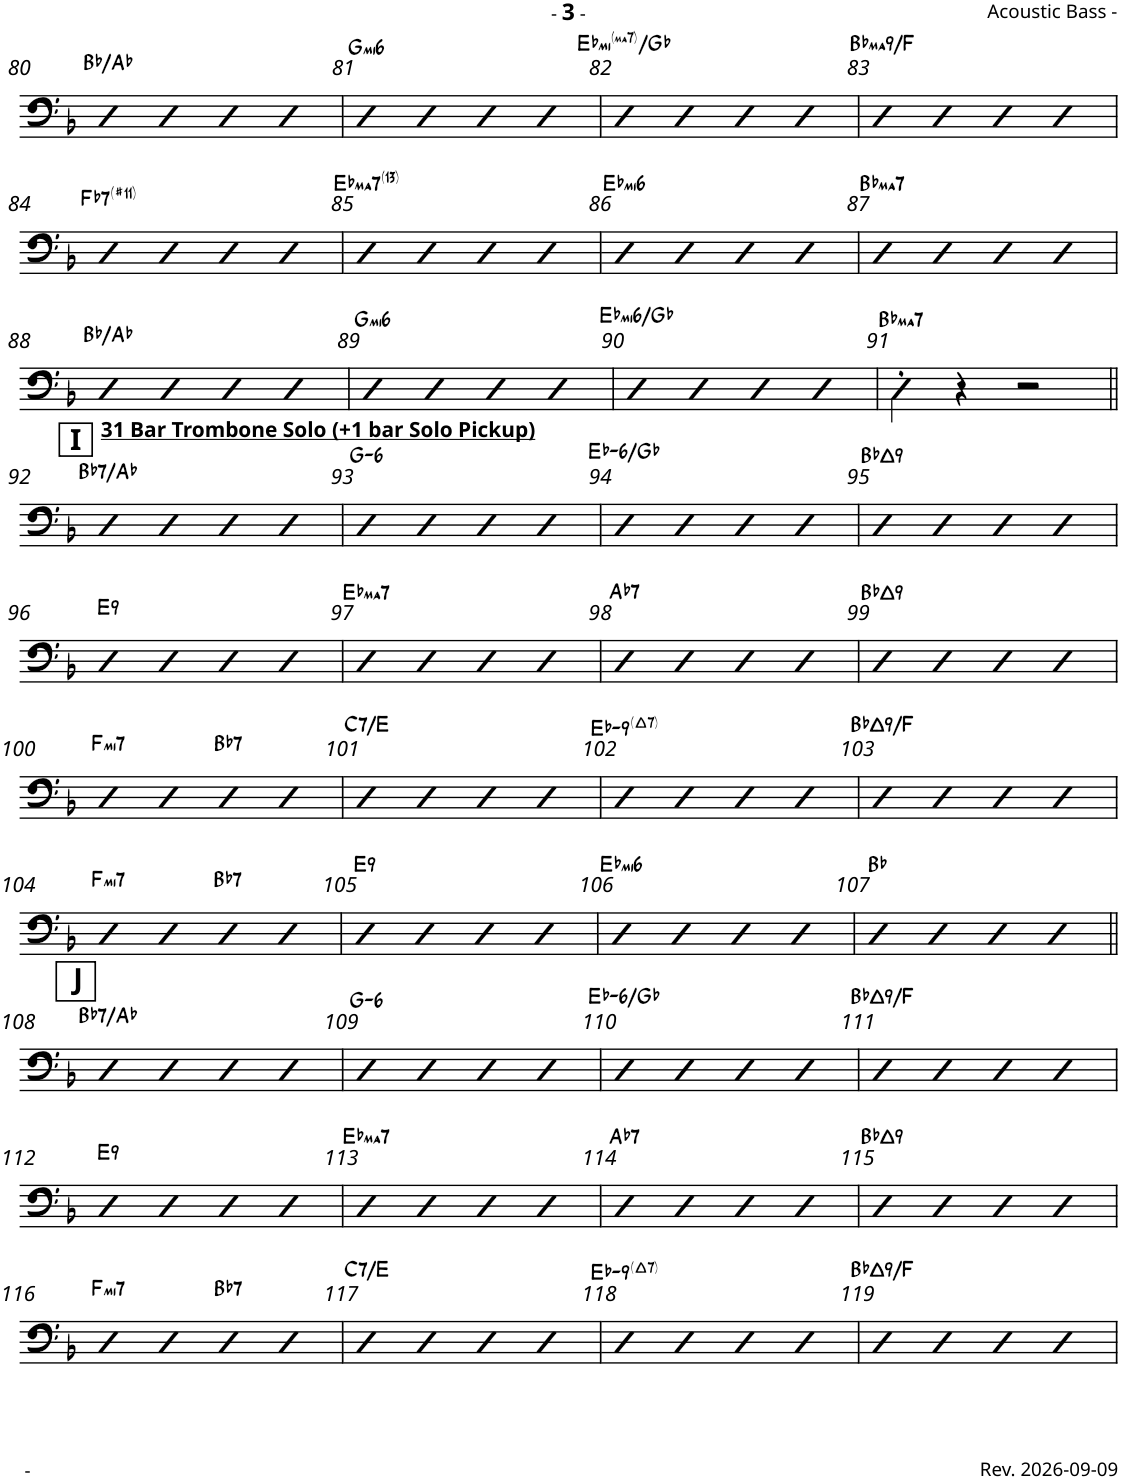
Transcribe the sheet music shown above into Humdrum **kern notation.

**kern	**harte
*part1	*part1
*staff1	*
*I"Acoustic Bass	*
*I'Bass	*
!!LO:PB:g=z
*clefF4	*
*Trd7c12	*
*k[b-]	*
*M4/4	*
=80	=80
4bb-	Bb:maj/b7
4bb-	.
4bb-	.
4bb-	.
=81	=81
!	!LO:H:kt=mi6
4bb-	G:min6
4bb-	.
4bb-	.
4bb-	.
=82	=82
!	!LO:H:kt=mima7
4bb-	Eb:minmaj7/b3
4bb-	.
4bb-	.
4bb-	.
=83	=83
!	!LO:H:kt=ma9
4bb-	Bb:maj9/5
4bb-	.
4bb-	.
4bb-	.
!!LO:LB:g=z
=84	=84
!	!LO:H:kt=7
4bb-	Fb:7(#11)
4bb-	.
4bb-	.
4bb-	.
=85	=85
!	!LO:H:kt=ma7
4bb-	Eb:maj7(13)
4bb-	.
4bb-	.
4bb-	.
=86	=86
!	!LO:H:kt=mi6
4bb-	Eb:min6
4bb-	.
4bb-	.
4bb-	.
=87	=87
!	!LO:H:kt=ma7
4bb-	Bb:maj7
4bb-	.
4bb-	.
4bb-	.
!!LO:LB:g=z
=88	=88
4bb-	Bb:maj/b7
4bb-	.
4bb-	.
4bb-	.
=89	=89
!	!LO:H:kt=mi6
4bb-	G:min6
4bb-	.
4bb-	.
4bb-	.
=90	=90
!	!LO:H:kt=mi6
4bb-	Eb:min6/b3
4bb-	.
4bb-	.
4bb-	.
=91	=91
!	!LO:H:kt=ma7
4d'\	Bb:maj7
4r	.
2r	.
!!LO:LB:g=z
!!LO:REH:place=s1:a:B:cj:fs=14:t=I
=92||	=92||
!LO:TX:a:B:t=31 Bar Trombone Solo (+1 bar Solo Pickup)	!LO:H:kt=7
4bb-	Bb:7/b7
4bb-	.
4bb-	.
4bb-	.
=93	=93
!	!LO:H:kt=6
4bb-	G:min6
4bb-	.
4bb-	.
4bb-	.
=94	=94
!	!LO:H:kt=6
4bb-	Eb:min6/b3
4bb-	.
4bb-	.
4bb-	.
=95	=95
!	!LO:H:kt=9
4bb-	Bb:maj9
4bb-	.
4bb-	.
4bb-	.
!!LO:LB:g=z
=96	=96
!	!LO:H:kt=9
4bb-	E:9
4bb-	.
4bb-	.
4bb-	.
=97	=97
!	!LO:H:kt=ma7
4bb-	Eb:maj7
4bb-	.
4bb-	.
4bb-	.
=98	=98
!	!LO:H:kt=7
4bb-	Ab:7
4bb-	.
4bb-	.
4bb-	.
=99	=99
!	!LO:H:kt=9
4bb-	Bb:maj9
4bb-	.
4bb-	.
4bb-	.
!!LO:LB:g=z
=100	=100
!	!LO:H:kt=mi7
4bb-	F:min7
4bb-	.
!	!LO:H:kt=7
4bb-	Bb:7
4bb-	.
=101	=101
!	!LO:H:kt=7
4bb-	C:7/3
4bb-	.
4bb-	.
4bb-	.
=102	=102
!	!LO:H:kt=^7
4bb-	Eb:minmaj7(9)
4bb-	.
4bb-	.
4bb-	.
=103	=103
!	!LO:H:kt=9
4bb-	Bb:maj9/5
4bb-	.
4bb-	.
4bb-	.
!!LO:LB:g=z
=104	=104
!	!LO:H:kt=mi7
4bb-	F:min7
4bb-	.
!	!LO:H:kt=7
4bb-	Bb:7
4bb-	.
=105	=105
!	!LO:H:kt=9
4bb-	E:9
4bb-	.
4bb-	.
4bb-	.
=106	=106
!	!LO:H:kt=mi6
4bb-	Eb:min6
4bb-	.
4bb-	.
4bb-	.
=107	=107
4bb-	Bb:maj
4bb-	.
4bb-	.
4bb-	.
!!LO:LB:g=z
!!LO:REH:place=s1:a:B:cj:fs=14:t=J
=108||	=108||
!	!LO:H:kt=7
4bb-	Bb:7/b7
4bb-	.
4bb-	.
4bb-	.
=109	=109
!	!LO:H:kt=6
4bb-	G:min6
4bb-	.
4bb-	.
4bb-	.
=110	=110
!	!LO:H:kt=6
4bb-	Eb:min6/b3
4bb-	.
4bb-	.
4bb-	.
=111	=111
!	!LO:H:kt=9
4bb-	Bb:maj9/5
4bb-	.
4bb-	.
4bb-	.
!!LO:LB:g=z
=112	=112
!	!LO:H:kt=9
4bb-	E:9
4bb-	.
4bb-	.
4bb-	.
=113	=113
!	!LO:H:kt=ma7
4bb-	Eb:maj7
4bb-	.
4bb-	.
4bb-	.
=114	=114
!	!LO:H:kt=7
4bb-	Ab:7
4bb-	.
4bb-	.
4bb-	.
=115	=115
!	!LO:H:kt=9
4bb-	Bb:maj9
4bb-	.
4bb-	.
4bb-	.
!!LO:LB:g=z
=116	=116
!	!LO:H:kt=mi7
4bb-	F:min7
4bb-	.
!	!LO:H:kt=7
4bb-	Bb:7
4bb-	.
=117	=117
!	!LO:H:kt=7
4bb-	C:7/3
4bb-	.
4bb-	.
4bb-	.
=118	=118
!	!LO:H:kt=^7
4bb-	Eb:minmaj7(9)
4bb-	.
4bb-	.
4bb-	.
=119	=119
!	!LO:H:kt=9
4bb-	Bb:maj9/5
4bb-	.
4bb-	.
4bb-	.
=	=
*-	*-
